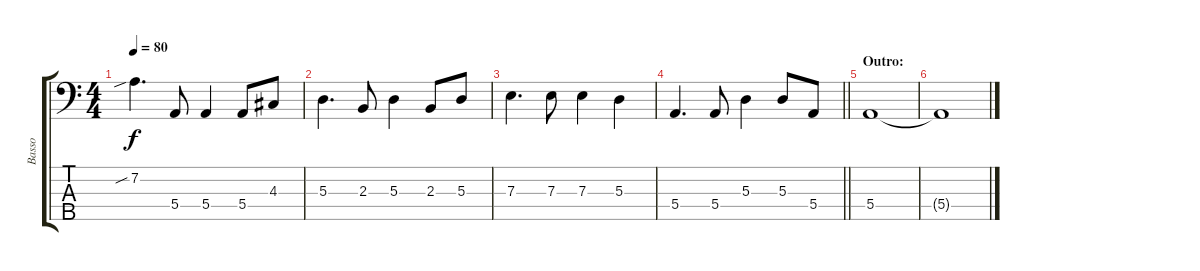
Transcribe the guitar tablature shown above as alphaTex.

\track ("Basso" "Basso") {instrument electricbassfinger}
\staff {score tabs}
\tuning (G2 D2 A1 E1 B0) {hide}
\ts (4 4)
\tempo 80
\clef f4
\ks c
7.2{sib}.4{d dy f} 5.4.8 5.4.4 5.4.8 4.3.8 |
5.3.4{d} 2.3.8 5.3.4 2.3.8 5.3.8 |
7.3.4{d} 7.3.8 7.3.4 5.3.4 |
\barLineRight lightlight
5.4.4{d} 5.4.8 5.3.4 5.3.8 5.4.8 |
\section ("" "Outro:")
5.4.1 |
5.4{t}.1
